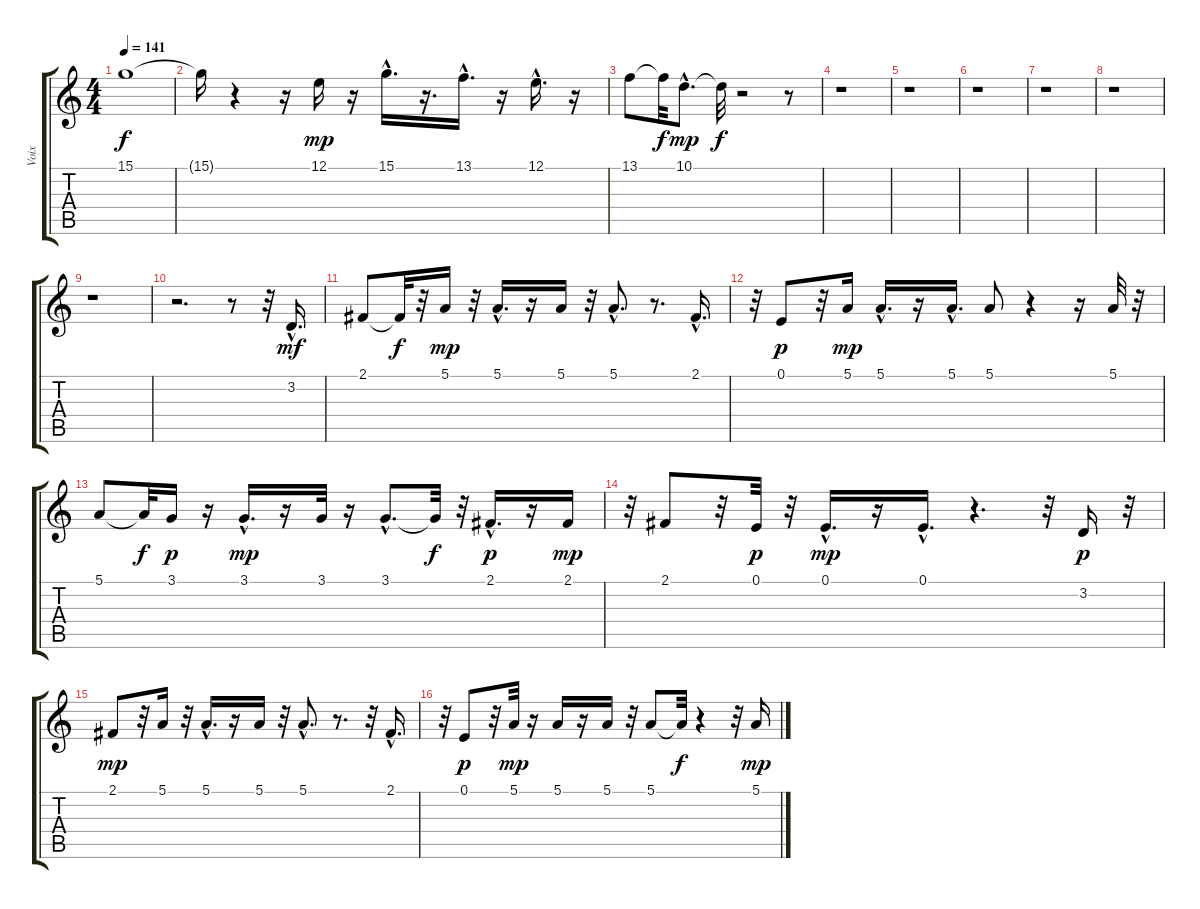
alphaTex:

\track ("Voix" "Voix") {instrument flute}
\staff {score tabs}
\tuning (E4 B3 G3 D3 A2 E2) {hide}
\ts (4 4)
\tempo 141
\clef g2
\ks c
15.1{t}.1{dy f} |
15.1{t}.16 r.4 r.16 12.1.16{dy mp} r.16 15.1{hac}.16{d} r.16{d} 13.1{hac}.16{d} r.16 12.1{hac}.16{d} r.16 |
13.1.8 13.1{t}.32{dy f} 10.1{hac}.8{d dy mp} 10.1{t}.32{dy f} r.2 r.8 |
r.1 |
r.1 |
r.1 |
r.1 |
r.1 |
r.1 |
r.2{d} r.8 r.32 3.2{hac}.16{d dy mf} |
2.1.8 2.1{t}.32{dy f} r.32 5.1.16{dy mp} r.32 5.1{hac}.16{d} r.16 5.1.16 r.32 5.1{hac}.8{d} r.8{d} 2.1{hac}.16{d} |
r.32 0.1.8{dy p} r.32 5.1.16{dy mp} 5.1{hac}.16{d} r.16 5.1{hac}.16{d} 5.1.8 r.4 r.16 5.1.32 r.32 |
5.1.8 5.1{t}.32{dy f} 3.1.16{dy p} r.16 3.1{hac}.16{d dy mp} r.16 3.1.32 r.16 3.1{hac}.8{d} 3.1{t}.32{dy f} r.32 2.1{hac}.16{d dy p} r.16 2.1.16{dy mp} |
r.32 2.1.8 r.32 0.1.32{dy p} r.32 0.1{hac}.16{d dy mp} r.16 0.1{hac}.16{d} r.4{d} r.32 3.2.16{dy p} r.32 |
2.1.8{dy mp} r.32 5.1.16 r.32 5.1{hac}.16{d} r.16 5.1.16 r.32 5.1{hac}.8{d} r.8{d} r.32 2.1{hac}.16{d} |
r.32 0.1.8{dy p} r.32 5.1.32{dy mp} r.16 5.1.16 r.16 5.1.16 r.32 5.1.8 5.1{t}.32{dy f} r.4 r.32 5.1.16{dy mp}
